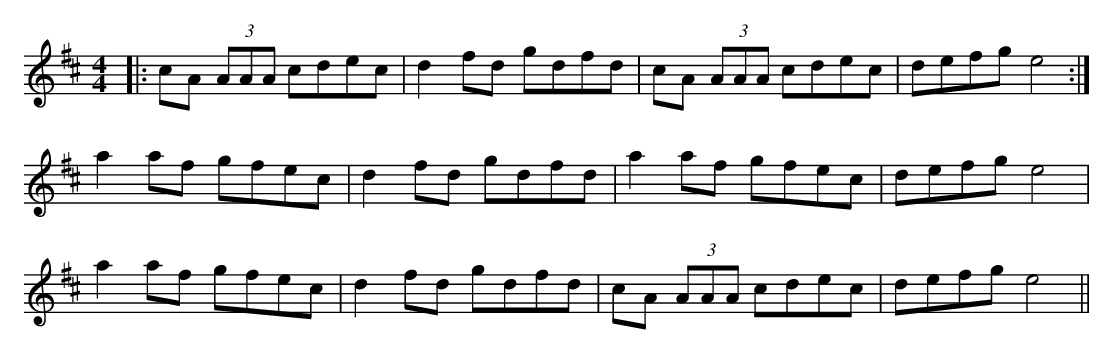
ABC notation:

X:1
M:4/4
K:Amix
|:cA (3AAA cdec|d2 fd gdfd|cA (3AAA cdec|defg e4:|
a2 af gfec|d2 fd gdfd|a2 af gfec|defg e4|
a2 af gfec|d2 fd gdfd|cA (3AAA cdec|defg e4||
